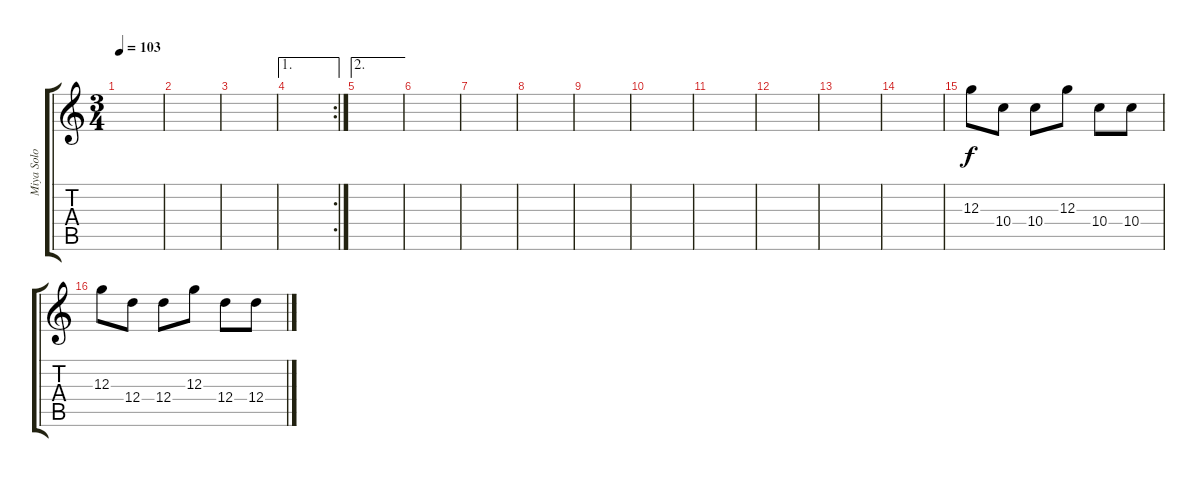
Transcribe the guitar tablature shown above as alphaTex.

\track ("Miya Solo 2" "Miya Solo ") {instrument distortionguitar}
\staff {score tabs}
\tuning (E4 B3 G3 D3 A2 E2) {hide}
\ts (3 4)
\tempo 103
\clef g2
\ks c
|
|
|
\ae 1
\rc 2
|
\ae 2
|
|
|
|
|
|
|
|
|
|
12.3.8 10.4.8 10.4.8 12.3.8 10.4.8 10.4.8 |
12.3.8 12.4.8 12.4.8 12.3.8 12.4.8 12.4.8
